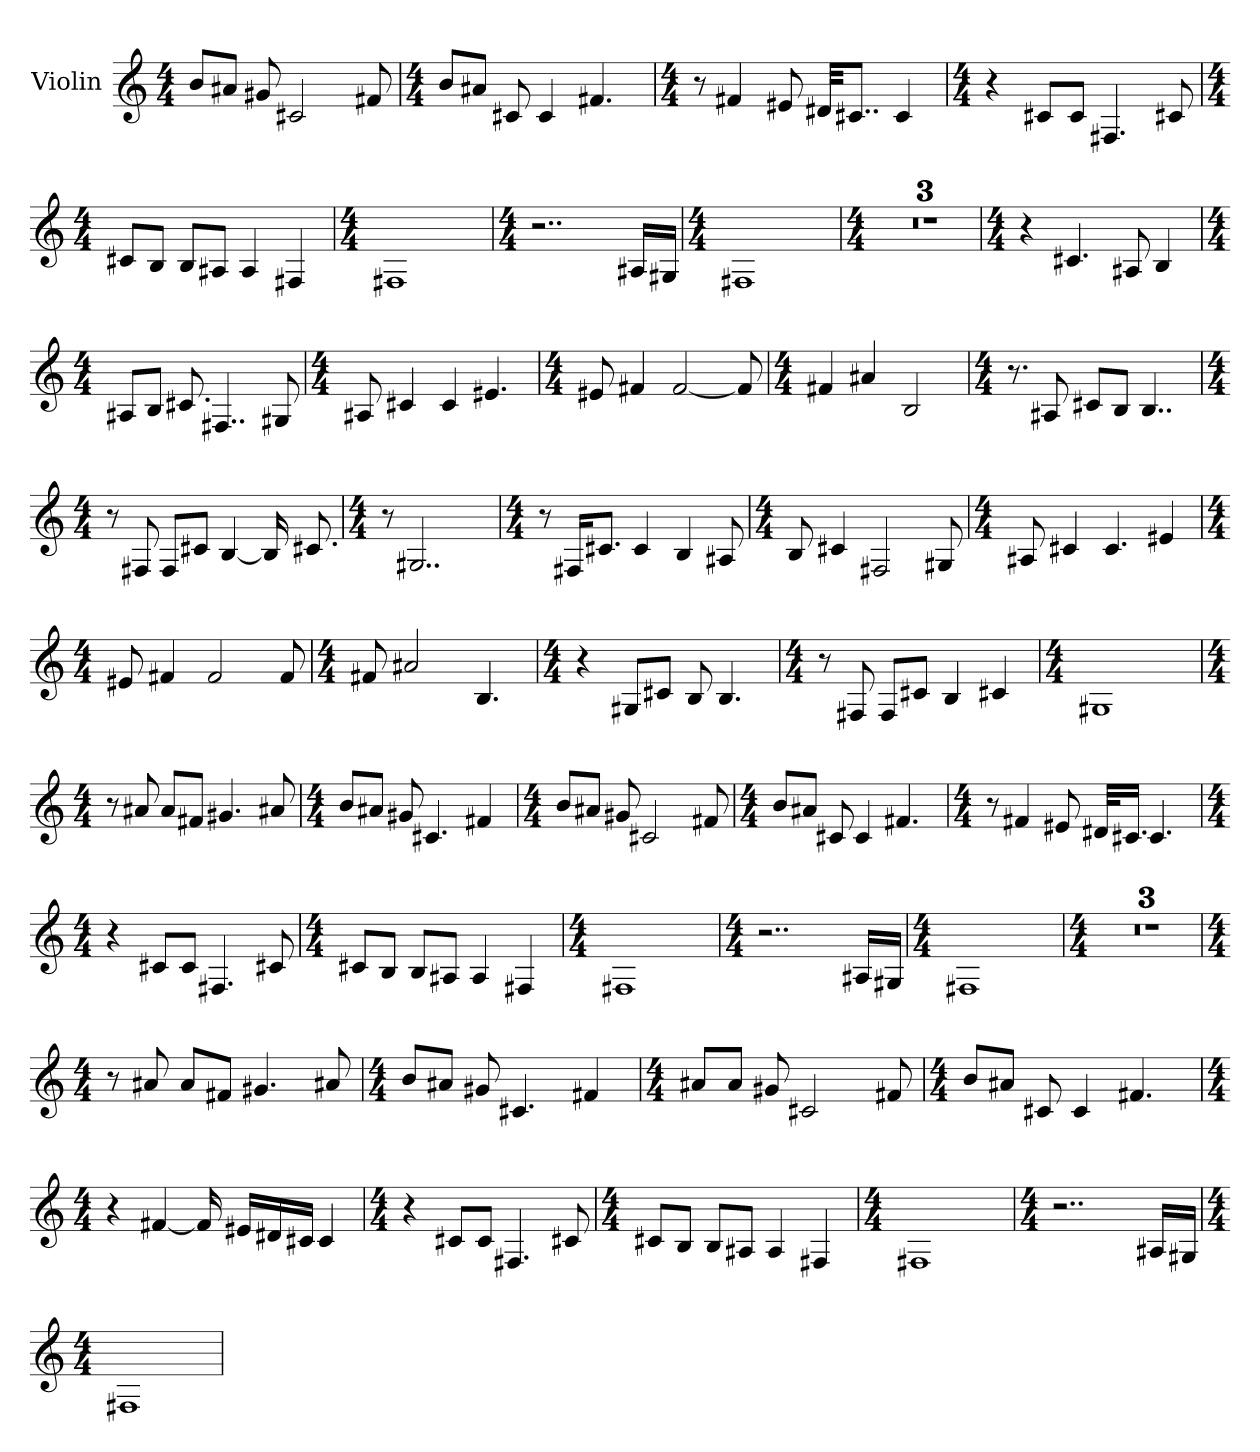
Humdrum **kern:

**kern
*part1
*staff1
*I"Violin
*I'Vln
*M4/4
=
8bL
8a#XJ
8g#X
2c#X
8f#X
=
*M4/4
8bL
8a#XJ
8c#X
4c#
4.f#X
=
*M4/4
8r
4f#X
8e#X
32d#XKKL
8..c#XJ
4c#
=
*M4/4
4r
8c#XL
8c#J
4.F#X
8c#X
=
*M4/4
8c#XL
8BJ
8BL
8A#XJ
4A#
4F#X
=
*M4/4
1F#X
=
*M4/4
2..r
16A#XLL
16G#XJJ
=
*M4/4
1F#X
=
*M4/4
1r
=
*M4/4
1r
=
*M4/4
1r
=
*M4/4
4r
4.c#X
8A#X
4B
=
*M4/4
8A#XL
8BJ
8.c#X
4..F#X
8G#X
=
*M4/4
8A#X
4c#X
4c#
4.e#X
=
*M4/4
8e#X
4f#X
[2f#
8f#]
=
*M4/4
4f#X
4a#X
2B
=
*M4/4
8.r
8A#X
8c#XL
8BJ
4..B
=
*M4/4
8r
8F#X
8F#L
8c#XJ
[4B
16B]
8.c#X
=
*M4/4
8r
2..G#X
=
*M4/4
8r
16F#XKL
8.c#XJ
4c#
4B
8A#X
=
*M4/4
8B
4c#X
2F#X
8G#X
=
*M4/4
8A#X
4c#X
4.c#
4e#X
=
*M4/4
8e#X
4f#X
2f#
8f#
=
*M4/4
8f#X
2a#X
4.B
=
*M4/4
4r
8G#XL
8c#XJ
8B
4.B
=
*M4/4
8r
8F#X
8F#L
8c#XJ
4B
4c#X
=
*M4/4
1G#X
=
*M4/4
8r
8a#X
8a#L
8f#XJ
4.g#X
8a#X
=
*M4/4
8bL
8a#XJ
8g#X
4.c#X
4f#X
=
*M4/4
8bL
8a#XJ
8g#X
2c#X
8f#X
=
*M4/4
8bL
8a#XJ
8c#X
4c#
4.f#X
=
*M4/4
8r
4f#X
8e#X
32d#XKLL
16.c#XJJ
4.c#
=
*M4/4
4r
8c#XL
8c#J
4.F#X
8c#X
=
*M4/4
8c#XL
8BJ
8BL
8A#XJ
4A#
4F#X
=
*M4/4
1F#X
=
*M4/4
2..r
16A#XLL
16G#XJJ
=
*M4/4
1F#X
=
*M4/4
1r
=
*M4/4
1r
=
*M4/4
1r
=
*M4/4
8r
8a#X
8a#L
8f#XJ
4.g#X
8a#X
=
*M4/4
8bL
8a#XJ
8g#X
4.c#X
4f#X
=
*M4/4
8a#XL
8a#J
8g#X
2c#X
8f#X
=
*M4/4
8bL
8a#XJ
8c#X
4c#
4.f#X
=
*M4/4
4r
[4f#X
16f#]
16e#XLL
16d#X
16c#XJJ
4c#
=
*M4/4
4r
8c#XL
8c#J
4.F#X
8c#X
=
*M4/4
8c#XL
8BJ
8BL
8A#XJ
4A#
4F#X
=
*M4/4
1F#X
=
*M4/4
2..r
16A#XLL
16G#XJJ
=
*M4/4
1F#X
=
*-
